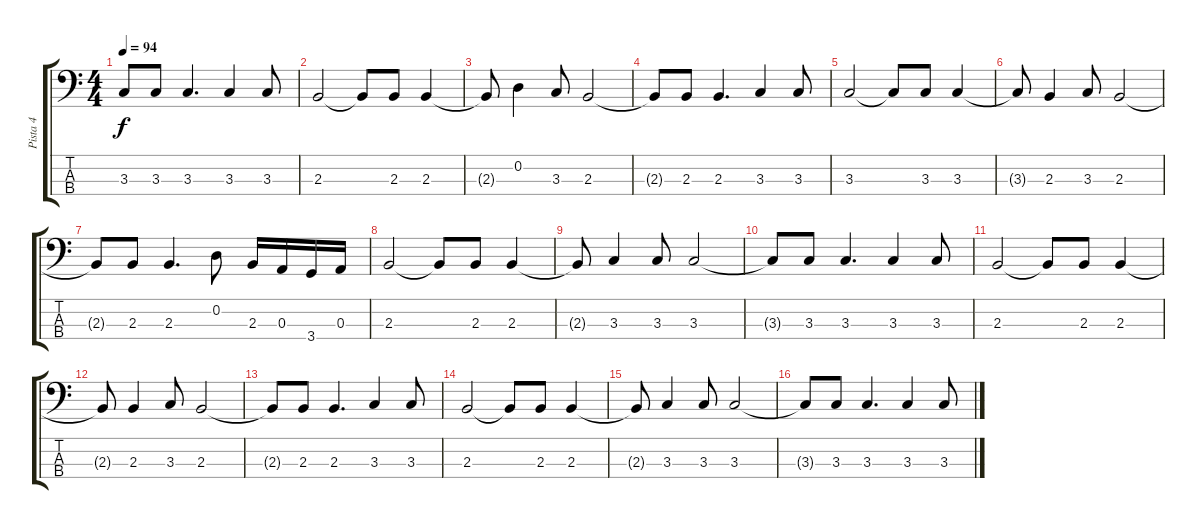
\track ("Pista 4" "Pista 4") {instrument electricbasspick}
\staff {score tabs}
\tuning (G2 D2 A1 E1) {hide}
\ts (4 4)
\tempo 94
\clef f4
\ks c
3.3{t}.8{dy f} 3.3.8 3.3.4{d} 3.3.4 3.3.8 |
2.3.2 2.3{t}.8 2.3.8 2.3.4 |
2.3{t}.8 0.2.4 3.3.8 2.3.2 |
2.3{t}.8 2.3.8 2.3.4{d} 3.3.4 3.3.8 |
3.3.2 3.3{t}.8 3.3.8 3.3.4 |
3.3{t}.8 2.3.4 3.3.8 2.3.2 |
2.3{t}.8 2.3.8 2.3.4{d} 0.2.8 2.3.16 0.3.16 3.4.16 0.3.16 |
2.3.2 2.3{t}.8 2.3.8 2.3.4 |
2.3{t}.8 3.3.4 3.3.8 3.3.2 |
3.3{t}.8 3.3.8 3.3.4{d} 3.3.4 3.3.8 |
2.3.2 2.3{t}.8 2.3.8 2.3.4 |
2.3{t}.8 2.3.4 3.3.8 2.3.2 |
2.3{t}.8 2.3.8 2.3.4{d} 3.3.4 3.3.8 |
2.3.2 2.3{t}.8 2.3.8 2.3.4 |
2.3{t}.8 3.3.4 3.3.8 3.3.2 |
3.3{t}.8 3.3.8 3.3.4{d} 3.3.4 3.3.8
